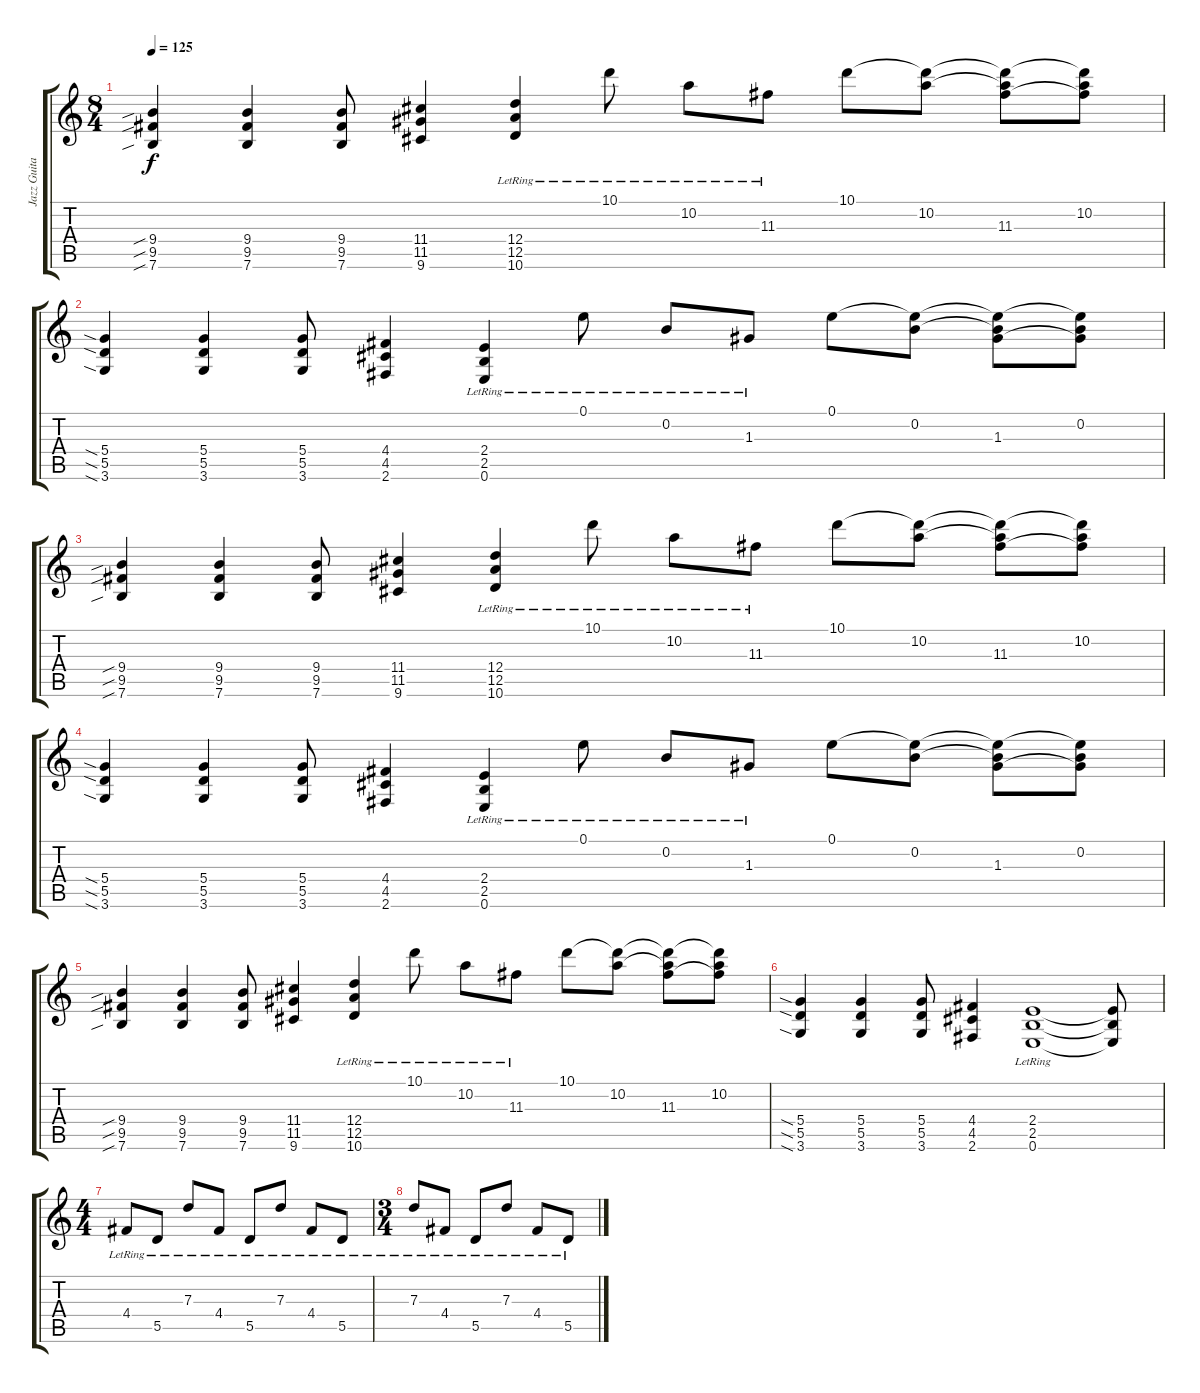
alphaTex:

\track ("Jazz Guitar" "Jazz Guita") {instrument electricguitarjazz}
\staff {score tabs}
\tuning (E4 B3 G3 D3 A2 E2) {hide}
\ts (8 4)
\tempo 125
\clef g2
\ks c
(9.4{sib} 9.5{sib} 7.6{sib}).4{dy f} (9.4 9.5 7.6).4 (9.4 9.5 7.6).8 (11.4 11.5 9.6).4 (12.4{lr} 12.5{lr} 10.6{lr}).4 10.1{lr}.8 10.2{lr}.8 11.3{lr}.8 10.1.8 (10.1{t} 10.2).8 (10.1{t} 10.2{t} 11.3).8 (10.1{t} 10.2 11.3{t}).8 |
(5.4{sia} 5.5{sia} 3.6{sia}).4 (5.4 5.5 3.6).4 (5.4 5.5 3.6).8 (4.4 4.5 2.6).4 (2.4{lr} 2.5{lr} 0.6{lr}).4 0.1{lr}.8 0.2{lr}.8 1.3{lr}.8 0.1.8 (0.1{t} 0.2).8 (0.1{t} 0.2{t} 1.3).8 (0.1{t} 0.2 1.3{t}).8 |
(9.4{sib} 9.5{sib} 7.6{sib}).4 (9.4 9.5 7.6).4 (9.4 9.5 7.6).8 (11.4 11.5 9.6).4 (12.4{lr} 12.5{lr} 10.6{lr}).4 10.1{lr}.8 10.2{lr}.8 11.3{lr}.8 10.1.8 (10.1{t} 10.2).8 (10.1{t} 10.2{t} 11.3).8 (10.1{t} 10.2 11.3{t}).8 |
(5.4{sia} 5.5{sia} 3.6{sia}).4 (5.4 5.5 3.6).4 (5.4 5.5 3.6).8 (4.4 4.5 2.6).4 (2.4{lr} 2.5{lr} 0.6{lr}).4 0.1{lr}.8 0.2{lr}.8 1.3{lr}.8 0.1.8 (0.1{t} 0.2).8 (0.1{t} 0.2{t} 1.3).8 (0.1{t} 0.2 1.3{t}).8 |
(9.4{sib} 9.5{sib} 7.6{sib}).4 (9.4 9.5 7.6).4 (9.4 9.5 7.6).8 (11.4 11.5 9.6).4 (12.4{lr} 12.5{lr} 10.6{lr}).4 10.1{lr}.8 10.2{lr}.8 11.3{lr}.8 10.1.8 (10.1{t} 10.2).8 (10.1{t} 10.2{t} 11.3).8 (10.1{t} 10.2 11.3{t}).8 |
(5.4{sia} 5.5{sia} 3.6{sia}).4 (5.4 5.5 3.6).4 (5.4 5.5 3.6).8 (4.4 4.5 2.6).4 (2.4{lr} 2.5{lr} 0.6{lr}).1 (2.4{t} 2.5{t} 0.6{t}).8 |
\ts (4 4)
4.4{lr}.8 5.5{lr}.8 7.3{lr}.8 4.4{lr}.8 5.5{lr}.8 7.3{lr}.8 4.4{lr}.8 5.5{lr}.8 |
\ts (3 4)
7.3{lr}.8 4.4{lr}.8 5.5{lr}.8 7.3{lr}.8 4.4{lr}.8 5.5{lr}.8
